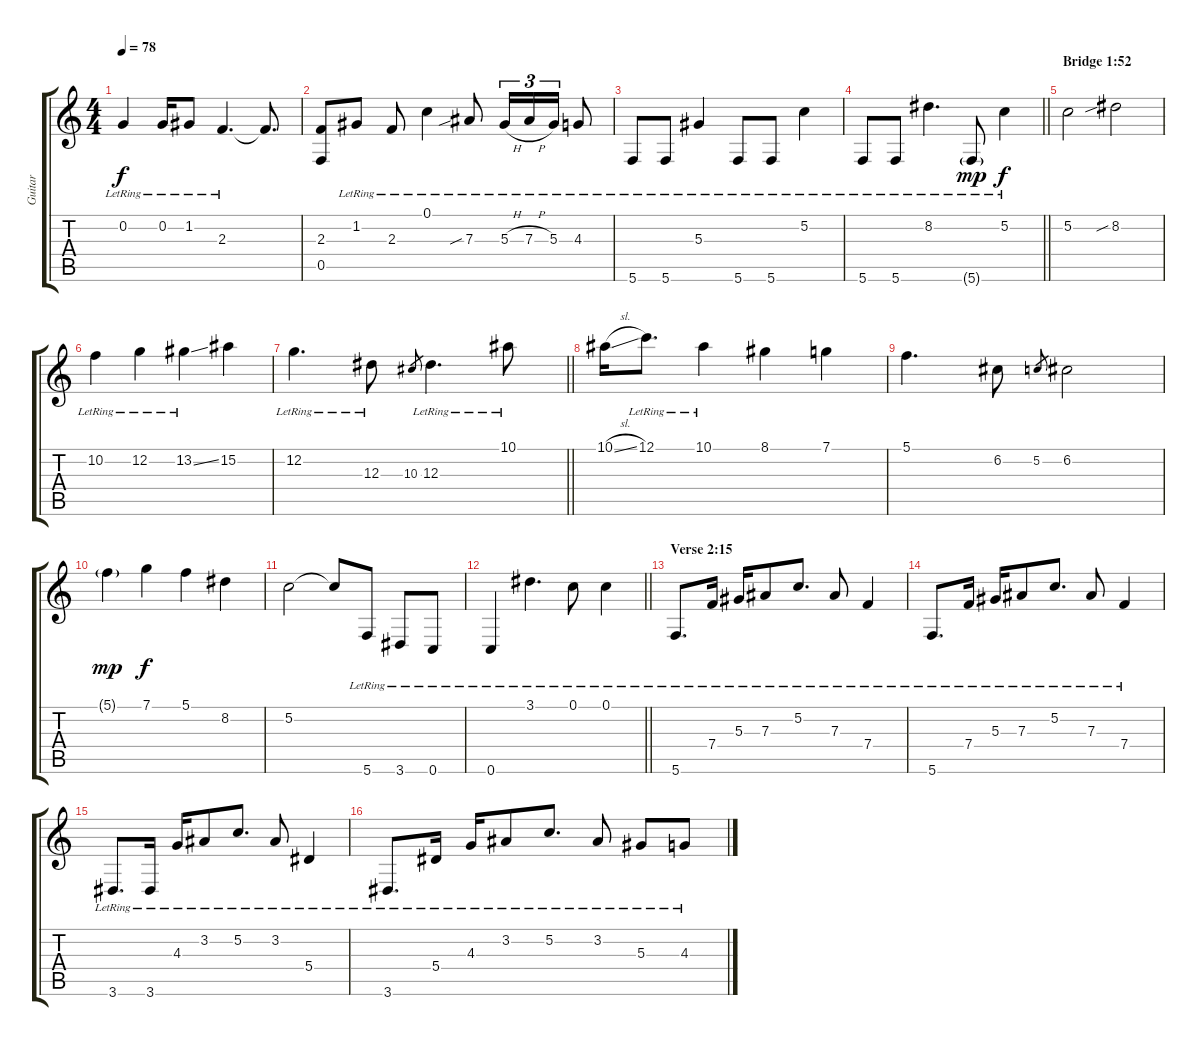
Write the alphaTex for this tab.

\track ("Guitar" "Guitar") {instrument electricguitarclean}
\staff {score tabs}
\tuning (C4 G3 Eb3 Bb2 F2 C2) {hide}
\ts (4 4)
\tempo 78
\clef g2
\ks c
0.2{lr}.4{dy f} 0.2{lr}.16 1.2{lr}.8 2.3{lr}.4{d} 2.3{t}.8{d} |
(2.3 0.5).8 1.2{lr}.8 2.3{lr}.8 0.1{lr}.4 7.3{sib lr}.8 5.3{h lr}.16{tu (3 2)} 7.3{h lr}.16{tu (3 2)} 5.3{lr}.16{tu (3 2)} 4.3{lr}.8 |
5.6{lr}.8 5.6{lr}.8 5.3{lr}.4 5.6{lr}.8 5.6{lr}.8 5.2{lr}.4 |
\barLineRight lightlight
5.6{lr}.8 5.6{lr}.8 8.2{lr}.4{d} 5.6{g lr}.8{dy mp} 5.2{lr}.4{dy f} |
\section ("" "Bridge 1:52")
5.2.2 8.2{sib}.2 |
10.2{lr}.4 12.2{lr}.4 13.2{ss lr}.4 15.2.4 |
\barLineRight lightlight
12.2{lr}.4{d} 12.3{lr}.8 10.3.8{gr} 12.3{lr}.4{d} 10.1{lr}.8 |
10.1{sl}.16 12.1{lr}.8{d} 10.1{lr}.4 8.1.4 7.1.4 |
5.1.4{d} 6.2.8 5.2.8{gr} 6.2.2 |
5.1{g}.4{dy mp} 7.1.4{dy f} 5.1.4 8.2.4 |
5.2.2 5.2{t}.8 5.6{lr}.8 3.6{lr}.8 0.6{lr}.8 |
\barLineRight lightlight
0.6{lr}.4 3.1{lr}.4{d} 0.1{lr}.8 0.1{lr}.4 |
\section ("" "Verse 2:15")
5.6{lr}.8{d} 7.4{lr}.16 5.3{lr}.16 7.3{lr}.8 5.2{lr}.8{d} 7.3{lr}.8 7.4{lr}.4 |
5.6{lr}.8{d} 7.4{lr}.16 5.3{lr}.16 7.3{lr}.8 5.2{lr}.8{d} 7.3{lr}.8 7.4{lr}.4 |
3.6{lr}.8{d} 3.6{lr}.16 4.3{lr}.16 3.2{lr}.8 5.2{lr}.8{d} 3.2{lr}.8 5.4{lr}.4 |
3.6{lr}.8{d} 5.4{lr}.16 4.3{lr}.16 3.2{lr}.8 5.2{lr}.8{d} 3.2{lr}.8 5.3{lr}.8 4.3{lr}.8
